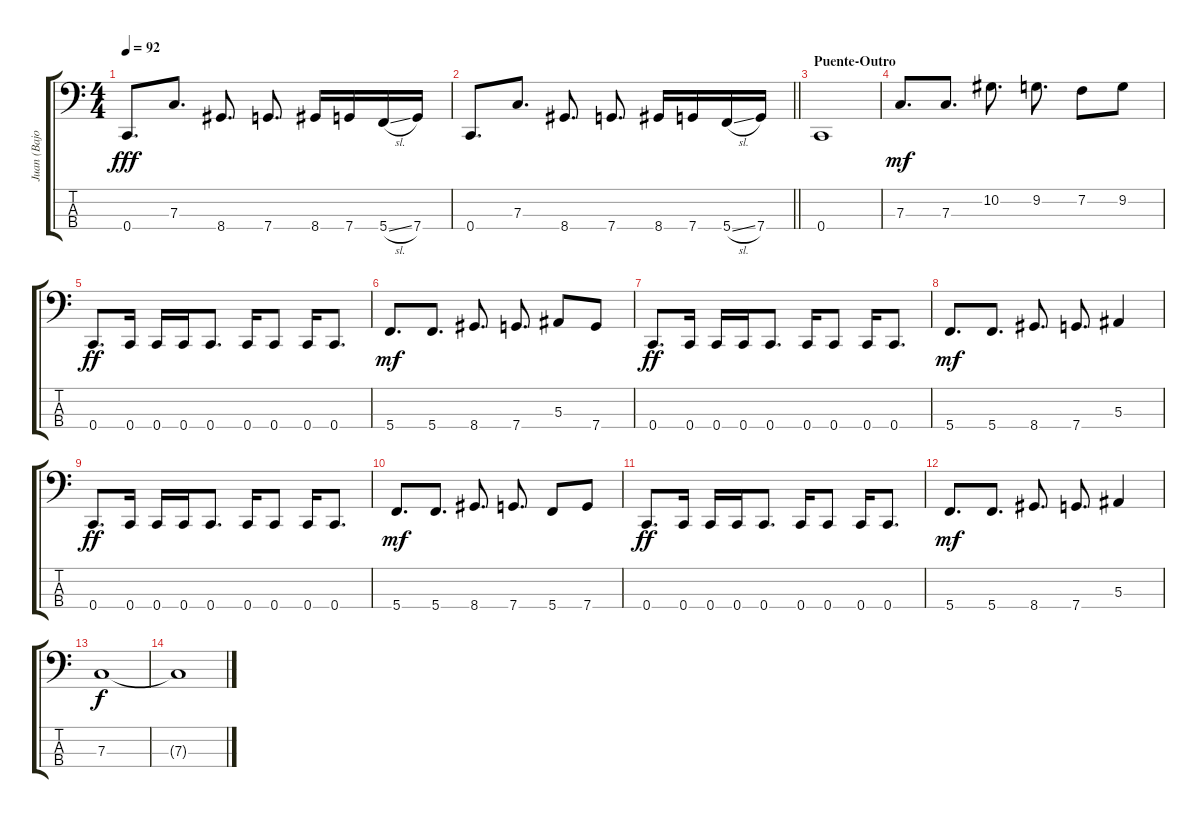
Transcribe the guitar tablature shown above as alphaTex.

\track ("Juan (Bajo)" "Juan (Bajo") {instrument electricbassfinger}
\staff {score tabs}
\tuning (Eb2 Bb1 F1 C1) {hide}
\ts (4 4)
\tempo 92
\clef f4
\ks c
0.4.8{d dy fff} 7.3.8{d} 8.4.8{d} 7.4.8{d} 8.4.16 7.4.16 5.4{sl}.16 7.4.16 |
\barLineRight lightlight
0.4.8{d} 7.3.8{d} 8.4.8{d} 7.4.8{d} 8.4.16 7.4.16 5.4{sl}.16 7.4.16 |
\section ("" "Puente-Outro")
0.4.1 |
7.3.8{d dy mf} 7.3.8{d} 10.2.8{d} 9.2.8{d} 7.2.8 9.2.8 |
0.4.8{d dy ff} 0.4.16 0.4.16 0.4.16 0.4.8{d} 0.4.16 0.4.8 0.4.16 0.4.8{d} |
5.4.8{d dy mf} 5.4.8{d} 8.4.8{d} 7.4.8{d} 5.3.8 7.4.8 |
0.4.8{d dy ff} 0.4.16 0.4.16 0.4.16 0.4.8{d} 0.4.16 0.4.8 0.4.16 0.4.8{d} |
5.4.8{d dy mf} 5.4.8{d} 8.4.8{d} 7.4.8{d} 5.3.4 |
0.4.8{d dy ff} 0.4.16 0.4.16 0.4.16 0.4.8{d} 0.4.16 0.4.8 0.4.16 0.4.8{d} |
5.4.8{d dy mf} 5.4.8{d} 8.4.8{d} 7.4.8{d} 5.4.8 7.4.8 |
0.4.8{d dy ff} 0.4.16 0.4.16 0.4.16 0.4.8{d} 0.4.16 0.4.8 0.4.16 0.4.8{d} |
5.4.8{d dy mf} 5.4.8{d} 8.4.8{d} 7.4.8{d} 5.3.4 |
7.3.1{dy f} |
7.3{t}.1
